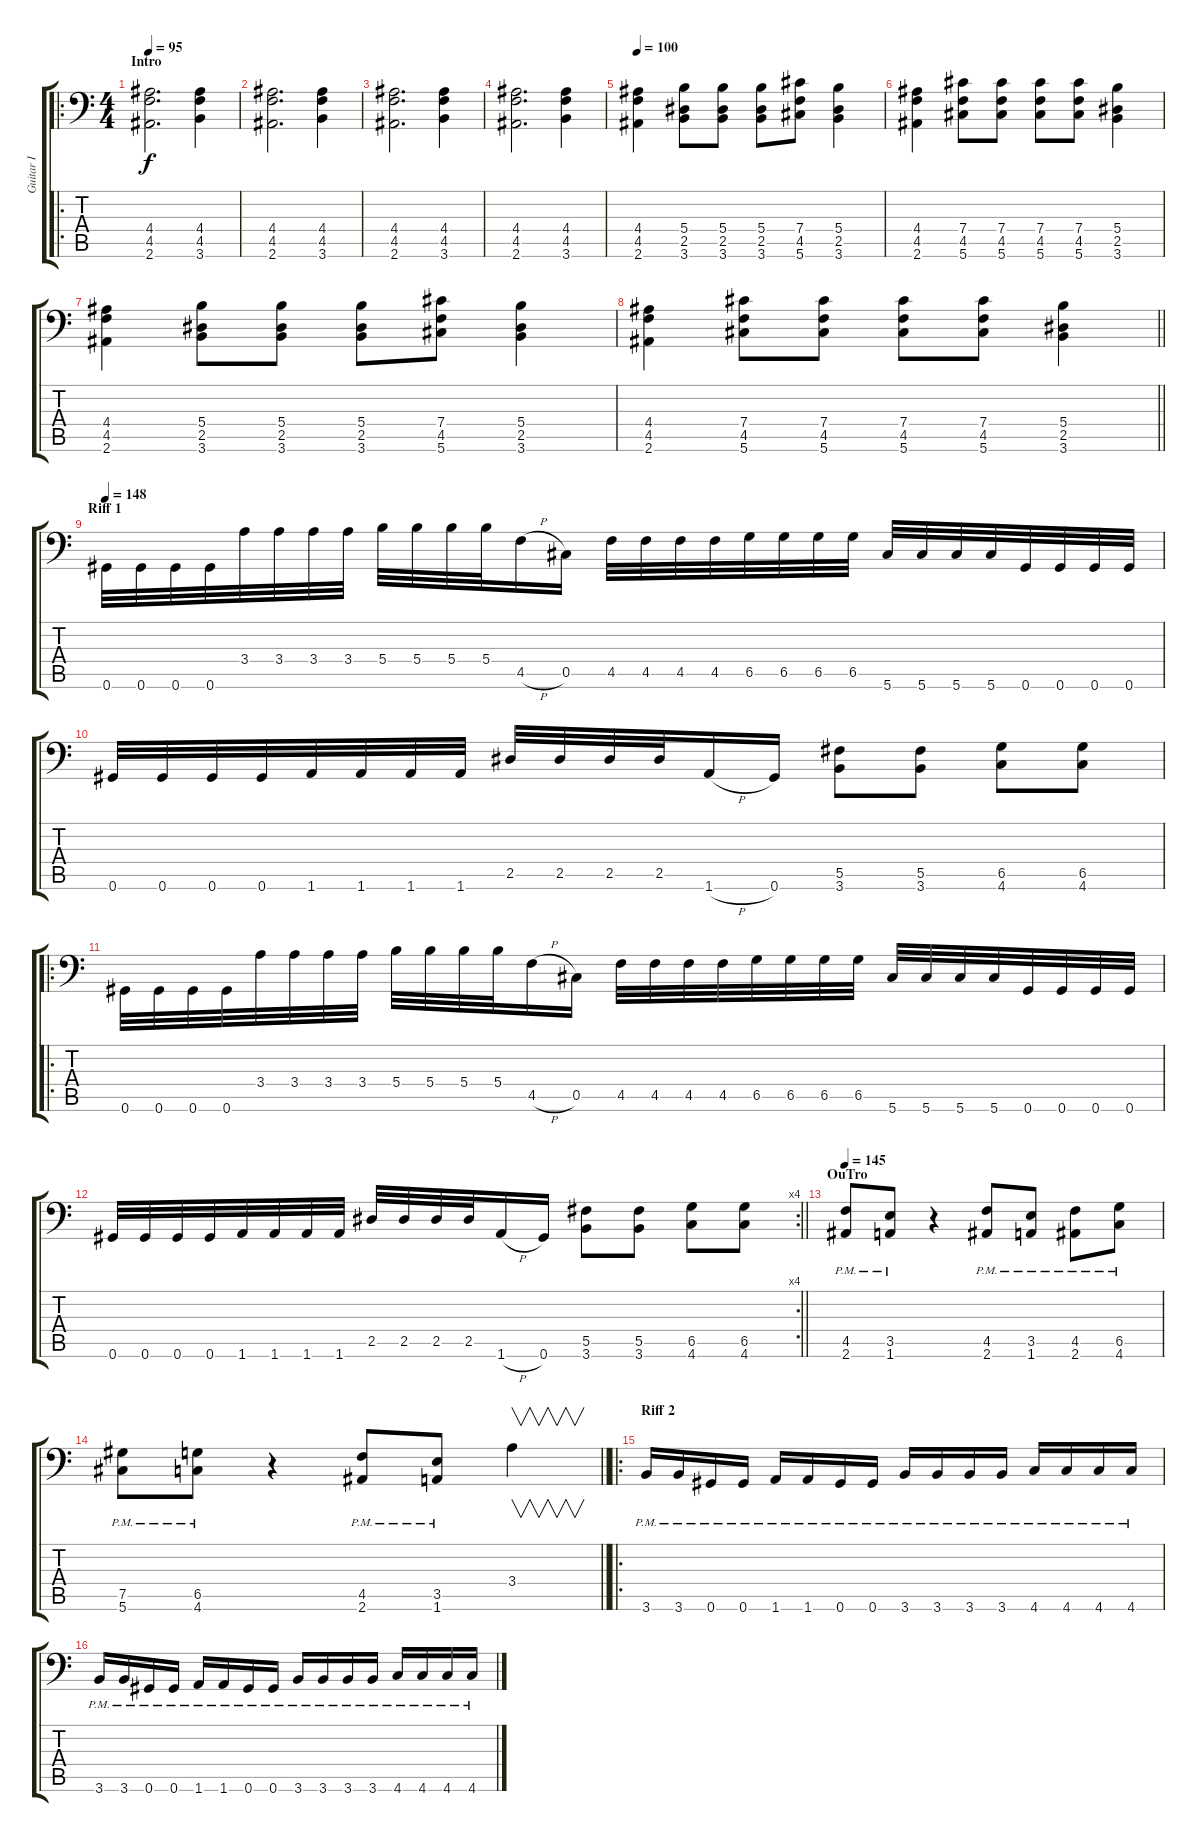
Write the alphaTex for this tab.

\track ("Guitar I" "Guitar I") {instrument distortionguitar}
\staff {score tabs}
\tuning (Ab3 Eb3 B2 Gb2 Db2 Ab1) {hide}
\ro
\ts (4 4)
\section ("" "Intro")
\tempo 95
\clef f4
\ks c
(4.4 4.5 2.6).2{d dy f instrument distortionguitar} (4.4 4.5 3.6).4 |
(4.4 4.5 2.6).2{d} (4.4 4.5 3.6).4 |
(4.4 4.5 2.6).2{d} (4.4 4.5 3.6).4 |
(4.4 4.5 2.6).2{d} (4.4 4.5 3.6).4 |
\tempo 100
(4.4 4.5 2.6).4 (5.4 2.5 3.6).8 (5.4 2.5 3.6).8 (5.4 2.5 3.6).8 (7.4 4.5 5.6).8 (5.4 2.5 3.6).4 |
(4.4 4.5 2.6).4 (7.4 4.5 5.6).8 (7.4 4.5 5.6).8 (7.4 4.5 5.6).8 (7.4 4.5 5.6).8 (5.4 2.5 3.6).4 |
(4.4 4.5 2.6).4 (5.4 2.5 3.6).8 (5.4 2.5 3.6).8 (5.4 2.5 3.6).8 (7.4 4.5 5.6).8 (5.4 2.5 3.6).4 |
\barLineRight lightlight
(4.4 4.5 2.6).4 (7.4 4.5 5.6).8 (7.4 4.5 5.6).8 (7.4 4.5 5.6).8 (7.4 4.5 5.6).8 (5.4 2.5 3.6).4 |
\section ("" "Riff 1")
\tempo 148
0.6.32 0.6.32 0.6.32 0.6.32 3.4.32 3.4.32 3.4.32 3.4.32 5.4.32 5.4.32 5.4.32 5.4.32 4.5{h}.16 0.5.16 4.5.32 4.5.32 4.5.32 4.5.32 6.5.32 6.5.32 6.5.32 6.5.32 5.6.32 5.6.32 5.6.32 5.6.32 0.6.32 0.6.32 0.6.32 0.6.32 |
0.6.32 0.6.32 0.6.32 0.6.32 1.6.32 1.6.32 1.6.32 1.6.32 2.5.32 2.5.32 2.5.32 2.5.32 1.6{h}.16 0.6.16 (5.5 3.6).8 (5.5 3.6).8 (6.5 4.6).8 (6.5 4.6).8 |
\ro
0.6.32 0.6.32 0.6.32 0.6.32 3.4.32 3.4.32 3.4.32 3.4.32 5.4.32 5.4.32 5.4.32 5.4.32 4.5{h}.16 0.5.16 4.5.32 4.5.32 4.5.32 4.5.32 6.5.32 6.5.32 6.5.32 6.5.32 5.6.32 5.6.32 5.6.32 5.6.32 0.6.32 0.6.32 0.6.32 0.6.32 |
\rc 4
\barLineRight lightlight
0.6.32 0.6.32 0.6.32 0.6.32 1.6.32 1.6.32 1.6.32 1.6.32 2.5.32 2.5.32 2.5.32 2.5.32 1.6{h}.16 0.6.16 (5.5 3.6).8 (5.5 3.6).8 (6.5 4.6).8 (6.5 4.6).8 |
\section ("" "OuTro")
\tempo 145
(4.5{pm} 2.6{pm}).8 (3.5{pm} 1.6{pm}).8 r.4 (4.5{pm} 2.6{pm}).8 (3.5{pm} 1.6{pm}).8 (4.5{pm} 2.6{pm}).8 (6.5{pm} 4.6{pm}).8 |
\barLineRight lightlight
(7.5{pm} 5.6{pm}).8 (6.5{pm} 4.6{pm}).8 r.4 (4.5{pm} 2.6{pm}).8 (3.5{pm} 1.6{pm}).8 3.4.4{v instrument guitarharmonics} |
\ro
\section ("" "Riff 2")
3.6{pm}.16{instrument distortionguitar} 3.6{pm}.16 0.6{pm}.16 0.6{pm}.16 1.6{pm}.16 1.6{pm}.16 0.6{pm}.16 0.6{pm}.16 3.6{pm}.16 3.6{pm}.16 3.6{pm}.16 3.6{pm}.16 4.6{pm}.16 4.6{pm}.16 4.6{pm}.16 4.6{pm}.16 |
3.6{pm}.16 3.6{pm}.16 0.6{pm}.16 0.6{pm}.16 1.6{pm}.16 1.6{pm}.16 0.6{pm}.16 0.6{pm}.16 3.6{pm}.16 3.6{pm}.16 3.6{pm}.16 3.6{pm}.16 4.6{pm}.16 4.6{pm}.16 4.6{pm}.16 4.6{pm}.16
